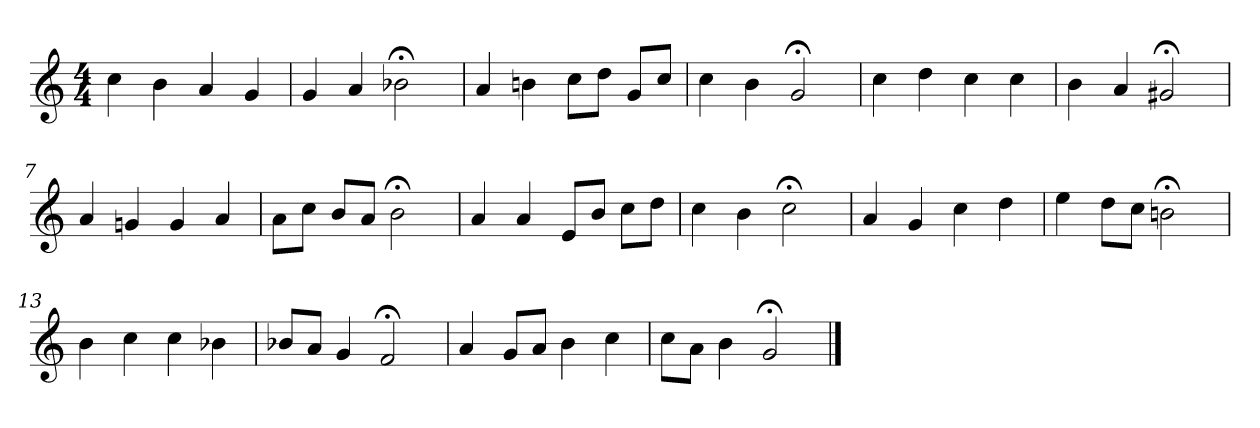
**kern
*part1
*staff1
*clefG2
*k[]
*C:
*M4/4
=1
4cc
4b
4a
4g
=2
4g
4a
2b-X;<
=3
4a
4bn
8cc\L
8dd\J
8g/L
8cc/J
=4
4cc
4b
2g;<
=5
4cc
4dd
4cc
4cc
=6
4b
4a
2g#X;<
=7
4a
4gn
4g
4a
=8
8a\L
8cc\J
8b/L
8a/J
2b;<
=9
4a
4a
8e/L
8b/J
8cc\L
8dd\J
=10
4cc
4b
2cc;<
=11
4a
4g
4cc
4dd
=12
4ee
8dd\L
8cc\J
2bn;<
=13
4b
4cc
4cc
4b-X
=14
8b-X/L
8a/J
4g
2f;<
=15
4a
8g/L
8a/J
4b
4cc
=16
8cc\L
8a\J
4b
2g;<
==
*-
